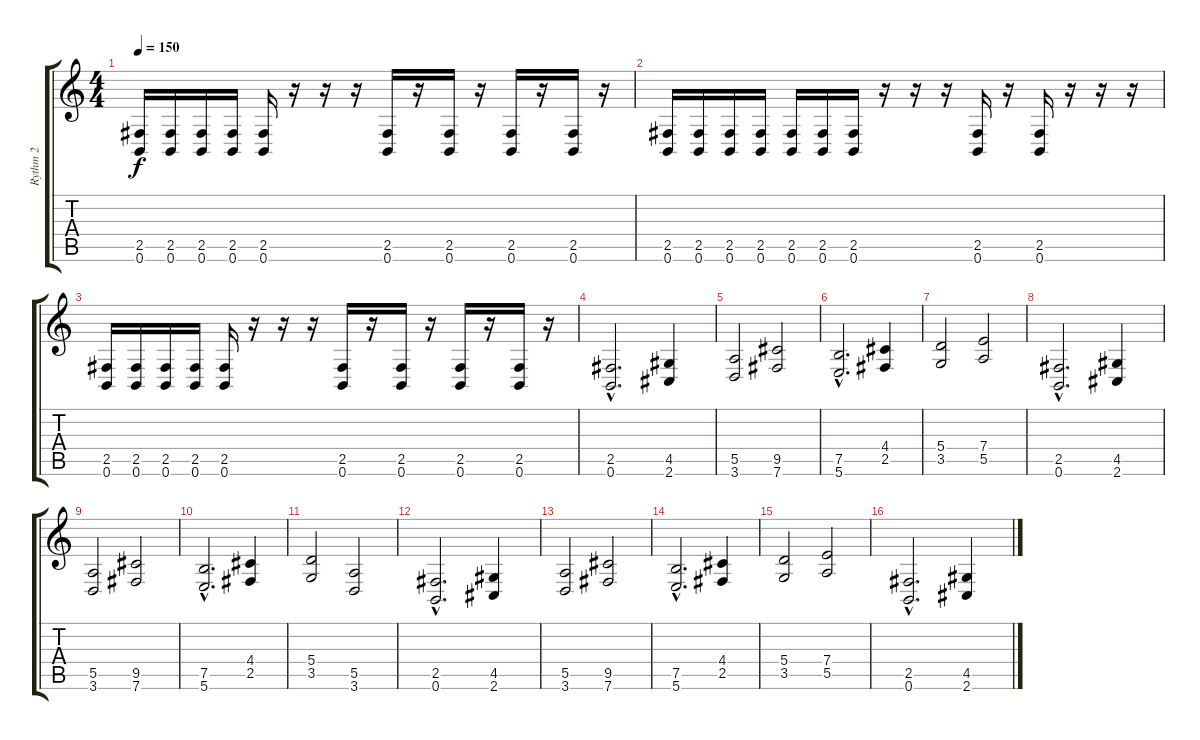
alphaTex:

\track ("Rythm 2" "Rythm 2") {instrument distortionguitar}
\staff {score tabs}
\tuning (B3 Gb3 D3 A2 E2 B1) {hide}
\ts (4 4)
\tempo 150
\clef g2
\ks c
(2.5 0.6).16{dy f} (2.5 0.6).16 (2.5 0.6).16 (2.5 0.6).16 (2.5 0.6).16 r.16 r.16 r.16 (2.5 0.6).16 r.16 (2.5 0.6).16 r.16 (2.5 0.6).16 r.16 (2.5 0.6).16 r.16 |
(2.5 0.6).16 (2.5 0.6).16 (2.5 0.6).16 (2.5 0.6).16 (2.5 0.6).16 (2.5 0.6).16 (2.5 0.6).16 r.16 r.16 r.16 (2.5 0.6).16 r.16 (2.5 0.6).16 r.16 r.16 r.16 |
(2.5 0.6).16 (2.5 0.6).16 (2.5 0.6).16 (2.5 0.6).16 (2.5 0.6).16 r.16 r.16 r.16 (2.5 0.6).16 r.16 (2.5 0.6).16 r.16 (2.5 0.6).16 r.16 (2.5 0.6).16 r.16 |
(2.5{hac} 0.6{hac}).2{d} (4.5 2.6).4 |
(5.5 3.6).2 (9.5 7.6).2 |
(7.5{hac} 5.6{hac}).2{d} (4.4 2.5).4 |
(5.4 3.5).2 (7.4 5.5).2 |
(2.5{hac} 0.6{hac}).2{d} (4.5 2.6).4 |
(5.5 3.6).2 (9.5 7.6).2 |
(7.5{hac} 5.6{hac}).2{d} (4.4 2.5).4 |
(5.4 3.5).2 (5.5 3.6).2 |
(2.5{hac} 0.6{hac}).2{d} (4.5 2.6).4 |
(5.5 3.6).2 (9.5 7.6).2 |
(7.5{hac} 5.6{hac}).2{d} (4.4 2.5).4 |
(5.4 3.5).2 (7.4 5.5).2 |
(2.5{hac} 0.6{hac}).2{d} (4.5 2.6).4
